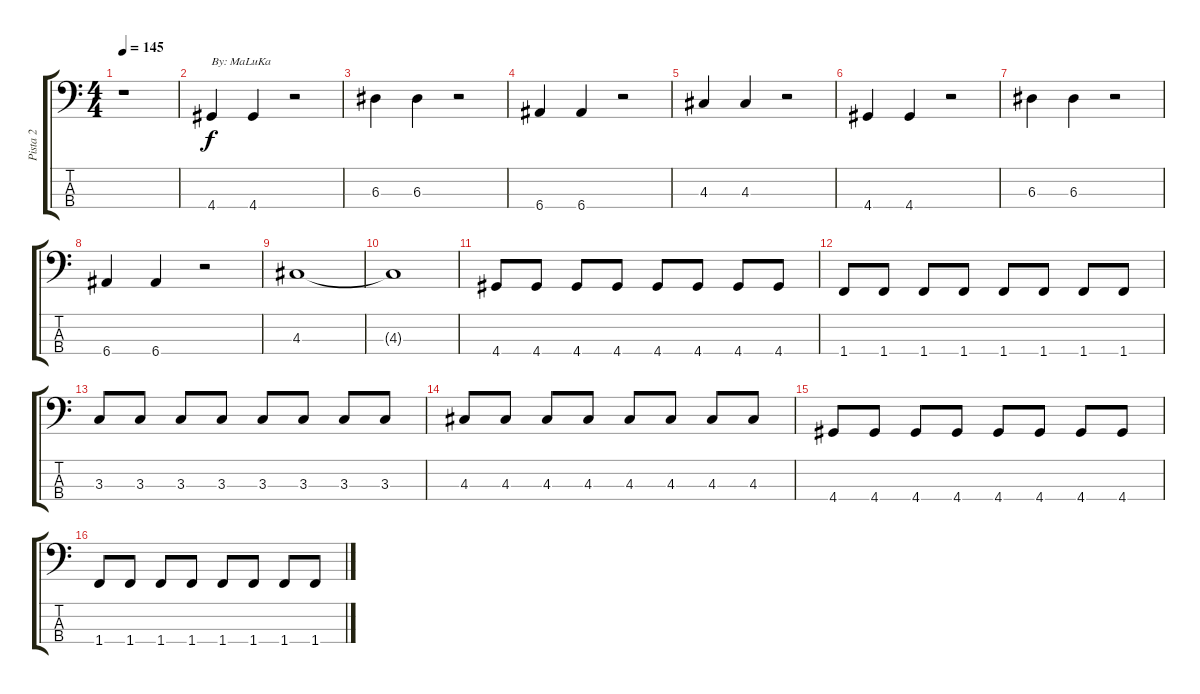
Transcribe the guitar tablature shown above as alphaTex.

\track ("Pista 2" "Pista 2") {instrument electricbasspick}
\staff {score tabs}
\tuning (G2 D2 A1 E1) {hide}
\ts (4 4)
\tempo 145
\clef f4
\ks c
r.1{dy f instrument electricbasspick} |
4.4.4{txt "By: MaLuKa"} 4.4.4 r.2 |
6.3.4 6.3.4 r.2 |
6.4.4 6.4.4 r.2 |
4.3.4 4.3.4 r.2 |
4.4.4 4.4.4 r.2 |
6.3.4 6.3.4 r.2 |
6.4.4 6.4.4 r.2 |
4.3.1 |
4.3{t}.1 |
4.4.8 4.4.8 4.4.8 4.4.8 4.4.8 4.4.8 4.4.8 4.4.8 |
1.4.8 1.4.8 1.4.8 1.4.8 1.4.8 1.4.8 1.4.8 1.4.8 |
3.3.8 3.3.8 3.3.8 3.3.8 3.3.8 3.3.8 3.3.8 3.3.8 |
4.3.8 4.3.8 4.3.8 4.3.8 4.3.8 4.3.8 4.3.8 4.3.8 |
4.4.8 4.4.8 4.4.8 4.4.8 4.4.8 4.4.8 4.4.8 4.4.8 |
1.4.8 1.4.8 1.4.8 1.4.8 1.4.8 1.4.8 1.4.8 1.4.8
